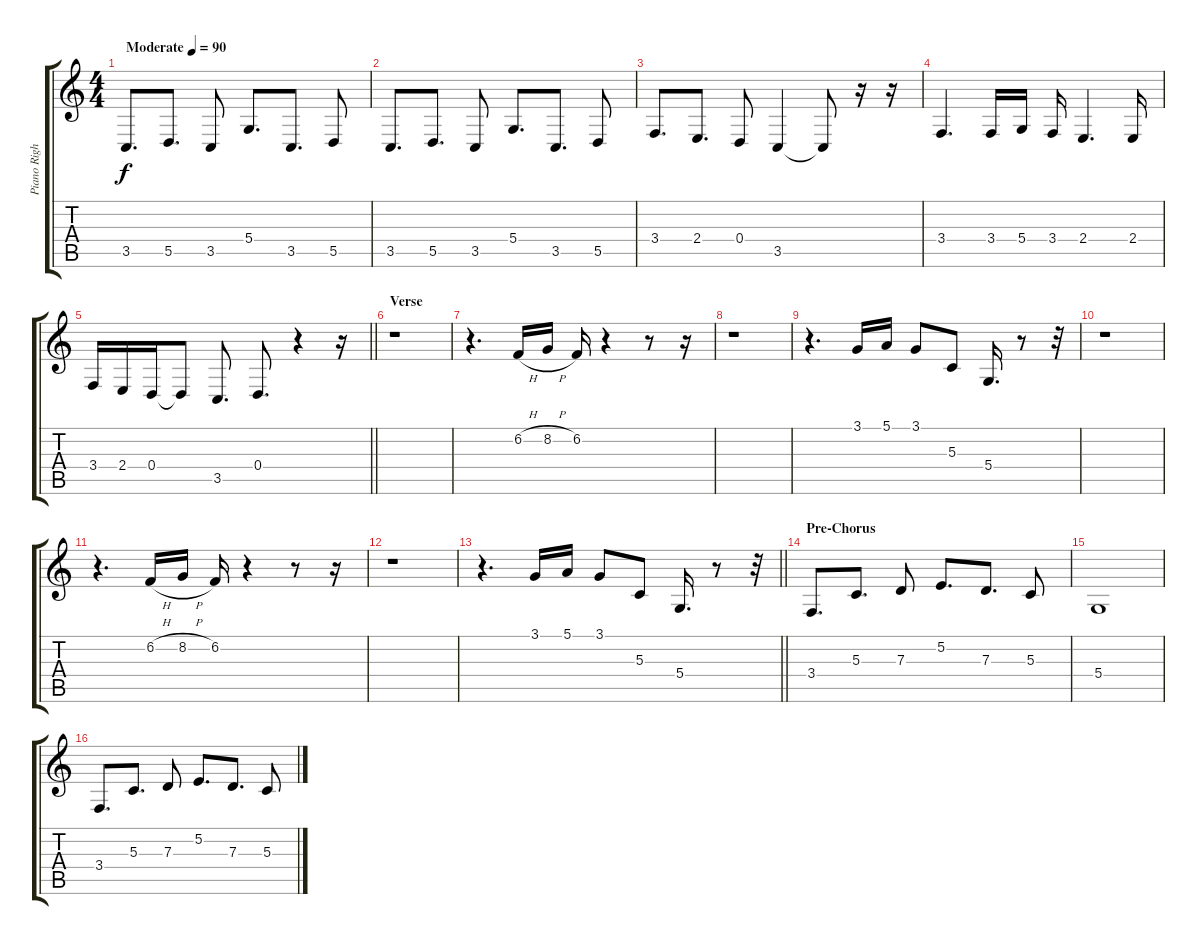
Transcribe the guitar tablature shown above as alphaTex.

\track ("Piano Right" "Piano Righ") {instrument acousticgrandpiano}
\staff {score tabs}
\tuning (E4 B3 G3 D3 A2 E2) {hide}
\ts (4 4)
\tempo (90 "Moderate")
\clef g2
\ks c
3.5.8{d dy f instrument acousticgrandpiano} 5.5.8{d} 3.5.8 5.4.8{d} 3.5.8{d} 5.5.8 |
3.5.8{d} 5.5.8{d} 3.5.8 5.4.8{d} 3.5.8{d} 5.5.8 |
3.4.8{d} 2.4.8{d} 0.4.8 3.5.4 3.5{t}.8 r.16 r.16 |
3.4.4{d} 3.4.16 5.4.16 3.4.16 2.4.4{d} 2.4.16 |
\barLineRight lightlight
3.4.16 2.4.16 0.4.16 0.4{t}.8 3.5.8{d} 0.4.8{d} r.4 r.16 |
\section ("" "Verse")
r.1 |
r.4{d} 6.2{h}.16 8.2{h}.16 6.2.16 r.4 r.8 r.16 |
r.1 |
r.4{d} 3.1.16 5.1.16 3.1.8 5.3.8 5.4.16{d} r.8 r.32 |
r.1 |
r.4{d} 6.2{h}.16 8.2{h}.16 6.2.16 r.4 r.8 r.16 |
r.1 |
\barLineRight lightlight
r.4{d} 3.1.16 5.1.16 3.1.8 5.3.8 5.4.16{d} r.8 r.32 |
\section ("" "Pre-Chorus")
3.4.8{d} 5.3.8{d} 7.3.8 5.2.8{d} 7.3.8{d} 5.3.8 |
5.4.1 |
3.4.8{d} 5.3.8{d} 7.3.8 5.2.8{d} 7.3.8{d} 5.3.8
